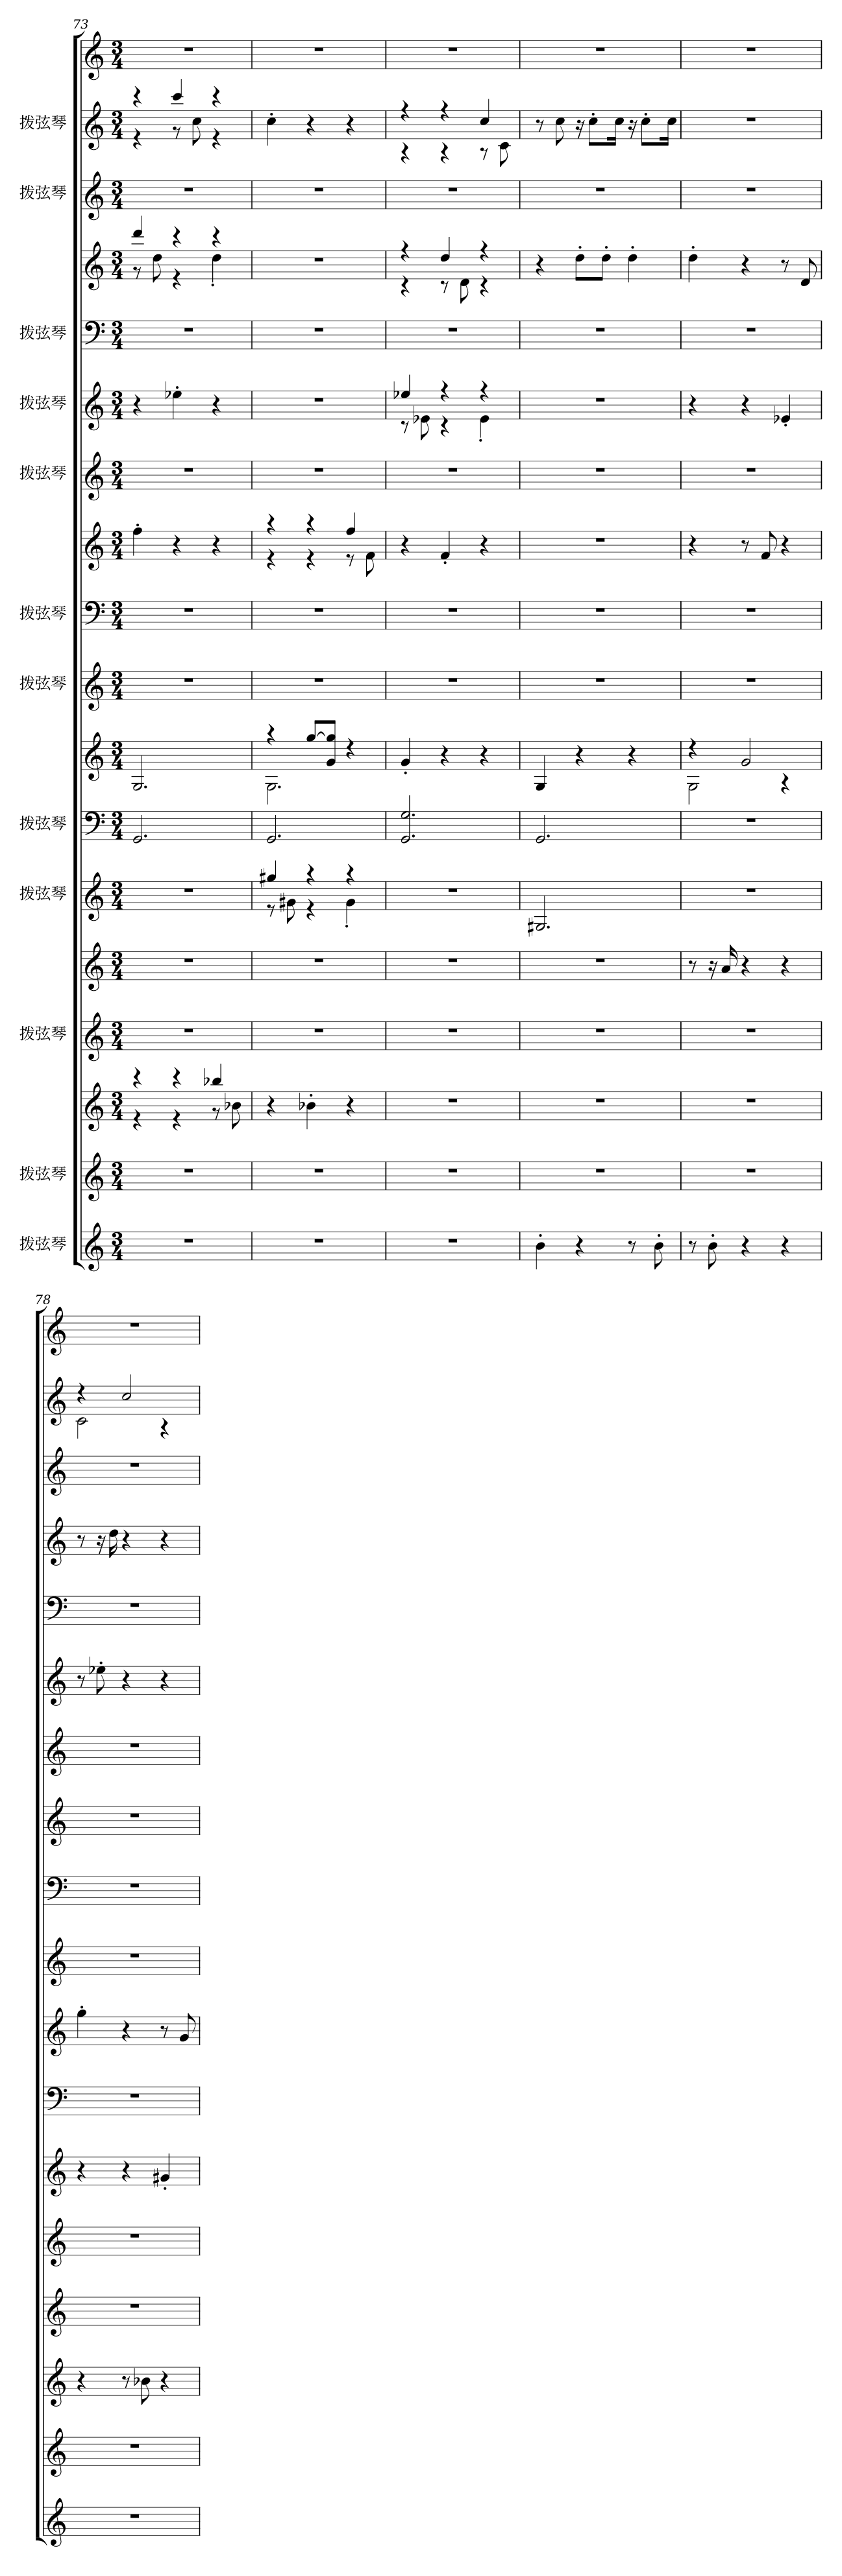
**kern	**kern	**kern	**kern	**kern	**kern	**kern	**kern	**kern	**kern	**kern	**kern	**kern	**kern	**kern	**kern	**kern	**kern
*part12	*part11	*part11	*part10	*part10	*part9	*part8	*part8	*part7	*part6	*part6	*part5	*part4	*part3	*part3	*part2	*part1	*part1
*staff18	*staff17	*staff16	*staff15	*staff14	*staff13	*staff12	*staff11	*staff10	*staff9	*staff8	*staff7	*staff6	*staff5	*staff4	*staff3	*staff2	*staff1
*I"拨弦琴	*I"拨弦琴	*	*I"拨弦琴	*	*I"拨弦琴	*I"拨弦琴	*	*I"拨弦琴	*I"拨弦琴	*	*I"拨弦琴	*I"拨弦琴	*I"拨弦琴	*	*I"拨弦琴	*I"拨弦琴	*
*clefG2	*clefG2	*clefG2	*clefG2	*clefG2	*clefG2	*clefF4	*clefG2	*clefG2	*clefF4	*clefG2	*clefG2	*clefG2	*clefF4	*clefG2	*clefG2	*clefG2	*clefG2
*k[]	*k[]	*k[]	*k[]	*k[]	*k[]	*k[]	*k[]	*k[]	*k[]	*k[]	*k[]	*k[]	*k[]	*k[]	*k[]	*k[]	*k[]
*M3/4	*M3/4	*M3/4	*M3/4	*M3/4	*M3/4	*M3/4	*M3/4	*M3/4	*M3/4	*M3/4	*M3/4	*M3/4	*M3/4	*M3/4	*M3/4	*M3/4	*M3/4
=73	=73	=73	=73	=73	=73	=73	=73	=73	=73	=73	=73	=73	=73	=73	=73	=73	=73
*	*	*^	*	*	*	*	*	*	*	*	*	*	*	*^	*	*^	*
2.r	2.r	4r	4r	2.r	2.r	2.r	2.GG/	2.G/	2.r	2.r	4ff'\	2.r	4r	2.r	4ddd/	8r	2.r	4r	4r	2.r
.	.	.	.	.	.	.	.	.	.	.	.	.	.	.	.	8dd\	.	.	.	.
.	.	4r	4r	.	.	.	.	.	.	.	4r	.	4ee-X'\	.	4r	4r	.	4ccc/	8r	.
.	.	.	.	.	.	.	.	.	.	.	.	.	.	.	.	.	.	.	8cc\	.
.	.	4bb-X/	8r	.	.	.	.	.	.	.	4r	.	4r	.	4r	4dd'\	.	4r	4r	.
.	.	.	8b-X\	.	.	.	.	.	.	.	.	.	.	.	.	.	.	.	.	.
*	*	*v	*v	*	*	*	*	*	*	*	*	*	*	*	*v	*v	*	*v	*v	*
=74	=74	=74	=74	=74	=74	=74	=74	=74	=74	=74	=74	=74	=74	=74	=74	=74	=74
*	*	*	*	*	*^	*	*^	*	*	*^	*	*	*	*	*	*	*
2.r	2.r	4r	2.r	2.r	4gg#X/	8r	2.GG/	4r	2.G\	2.r	2.r	4r	4r	2.r	2.r	2.r	2.r	2.r	4cc'\	2.r
.	.	.	.	.	.	8g#X\	.	.	.	.	.	.	.	.	.	.	.	.	.	.
.	.	4b-X'\	.	.	4r	4r	.	[8gg/L	.	.	.	4r	4r	.	.	.	.	.	4r	.
.	.	.	.	.	.	.	.	8g/ 8gg/]J	.	.	.	.	.	.	.	.	.	.	.	.
.	.	4r	.	.	4r	4g#'\	.	4r	.	.	.	4ff/	8r	.	.	.	.	.	4r	.
.	.	.	.	.	.	.	.	.	.	.	.	.	8f\	.	.	.	.	.	.	.
*	*	*	*	*	*v	*v	*	*v	*v	*	*	*v	*v	*	*	*	*	*	*	*
=75	=75	=75	=75	=75	=75	=75	=75	=75	=75	=75	=75	=75	=75	=75	=75	=75	=75
*	*	*	*	*	*	*	*	*	*	*	*	*^	*	*^	*	*^	*
2.r	2.r	2.r	2.r	2.r	2.r	2.GG/ 2.G/	4g'/	2.r	2.r	4r	2.r	4ee-X/	8r	2.r	4r	4r	2.r	4r	4r	2.r
.	.	.	.	.	.	.	.	.	.	.	.	.	8e-X\	.	.	.	.	.	.	.
.	.	.	.	.	.	.	4r	.	.	4f'/	.	4r	4r	.	4dd/	8r	.	4r	4r	.
.	.	.	.	.	.	.	.	.	.	.	.	.	.	.	.	8d\	.	.	.	.
.	.	.	.	.	.	.	4r	.	.	4r	.	4r	4e-'\	.	4r	4r	.	4cc/	8r	.
.	.	.	.	.	.	.	.	.	.	.	.	.	.	.	.	.	.	.	8c\	.
*	*	*	*	*	*	*	*	*	*	*	*	*v	*v	*	*v	*v	*	*v	*v	*
=76	=76	=76	=76	=76	=76	=76	=76	=76	=76	=76	=76	=76	=76	=76	=76	=76	=76
4b'\	2.r	2.r	2.r	2.r	2.G#X/	2.GG/	4G/	2.r	2.r	2.r	2.r	2.r	2.r	4r	2.r	8r	2.r
.	.	.	.	.	.	.	.	.	.	.	.	.	.	.	.	8cc\	.
4r	.	.	.	.	.	.	4r	.	.	.	.	.	.	8dd'\L	.	16r	.
.	.	.	.	.	.	.	.	.	.	.	.	.	.	.	.	8cc'\L	.
.	.	.	.	.	.	.	.	.	.	.	.	.	.	8dd'\J	.	.	.
.	.	.	.	.	.	.	.	.	.	.	.	.	.	.	.	16cc\Jk	.
8r	.	.	.	.	.	.	4r	.	.	.	.	.	.	4dd'\	.	16r	.
.	.	.	.	.	.	.	.	.	.	.	.	.	.	.	.	8cc'\L	.
8b'\	.	.	.	.	.	.	.	.	.	.	.	.	.	.	.	.	.
.	.	.	.	.	.	.	.	.	.	.	.	.	.	.	.	16cc\Jk	.
!!LO:PB:g=z
=77	=77	=77	=77	=77	=77	=77	=77	=77	=77	=77	=77	=77	=77	=77	=77	=77	=77
*	*	*	*	*	*	*	*^	*	*	*	*	*	*	*	*	*	*
8r	2.r	2.r	2.r	8r	2.r	2.r	4r	2G\	2.r	2.r	4r	2.r	4r	2.r	4dd'\	2.r	2.r	2.r
8b'\	.	.	.	16r	.	.	.	.	.	.	.	.	.	.	.	.	.	.
.	.	.	.	16a/	.	.	.	.	.	.	.	.	.	.	.	.	.	.
4r	.	.	.	4r	.	.	2g/	.	.	.	8r	.	4r	.	4r	.	.	.
.	.	.	.	.	.	.	.	.	.	.	8f/	.	.	.	.	.	.	.
4r	.	.	.	4r	.	.	.	4r	.	.	4r	.	4e-X'/	.	8r	.	.	.
.	.	.	.	.	.	.	.	.	.	.	.	.	.	.	8d/	.	.	.
*	*	*	*	*	*	*	*v	*v	*	*	*	*	*	*	*	*	*	*
=78	=78	=78	=78	=78	=78	=78	=78	=78	=78	=78	=78	=78	=78	=78	=78	=78	=78
*	*	*	*	*	*	*	*	*	*	*	*	*	*	*	*	*^	*
2.r	2.r	4r	2.r	2.r	4r	2.r	4gg'\	2.r	2.r	2.r	2.r	8r	2.r	8r	2.r	4r	2c\	2.r
.	.	.	.	.	.	.	.	.	.	.	.	8ee-X'\	.	16r	.	.	.	.
.	.	.	.	.	.	.	.	.	.	.	.	.	.	16dd\	.	.	.	.
.	.	8r	.	.	4r	.	4r	.	.	.	.	4r	.	4r	.	2cc/	.	.
.	.	8b-X\	.	.	.	.	.	.	.	.	.	.	.	.	.	.	.	.
.	.	4r	.	.	4g#X'/	.	8r	.	.	.	.	4r	.	4r	.	.	4r	.
.	.	.	.	.	.	.	8g/	.	.	.	.	.	.	.	.	.	.	.
*	*	*	*	*	*	*	*	*	*	*	*	*	*	*	*	*v	*v	*
=	=	=	=	=	=	=	=	=	=	=	=	=	=	=	=	=	=
*-	*-	*-	*-	*-	*-	*-	*-	*-	*-	*-	*-	*-	*-	*-	*-	*-	*-
